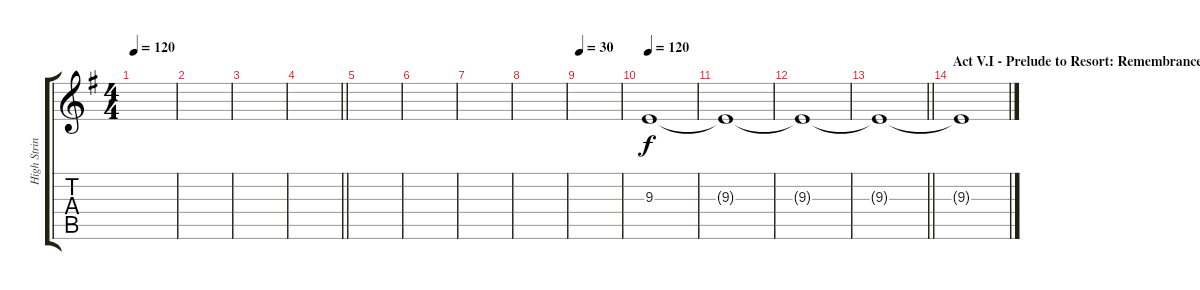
\track ("High Strings Standard" "High Strin") {instrument stringensemble1}
\staff {score tabs}
\tuning (E4 B3 G3 D3 A2 E2) {hide}
\ts (4 4)
\section ("" "")
\tempo 120
\clef g2
\ks eminor
|
|
|
\barLineRight lightlight
|
|
|
|
|
\tempo 30
|
\tempo 120
9.3.1 |
9.3{t}.1 |
9.3{t}.1 |
\barLineRight lightlight
9.3{t}.1 |
\section ("" "Act V.I - Prelude to Resort: Remembrance")
9.3{t}.1
